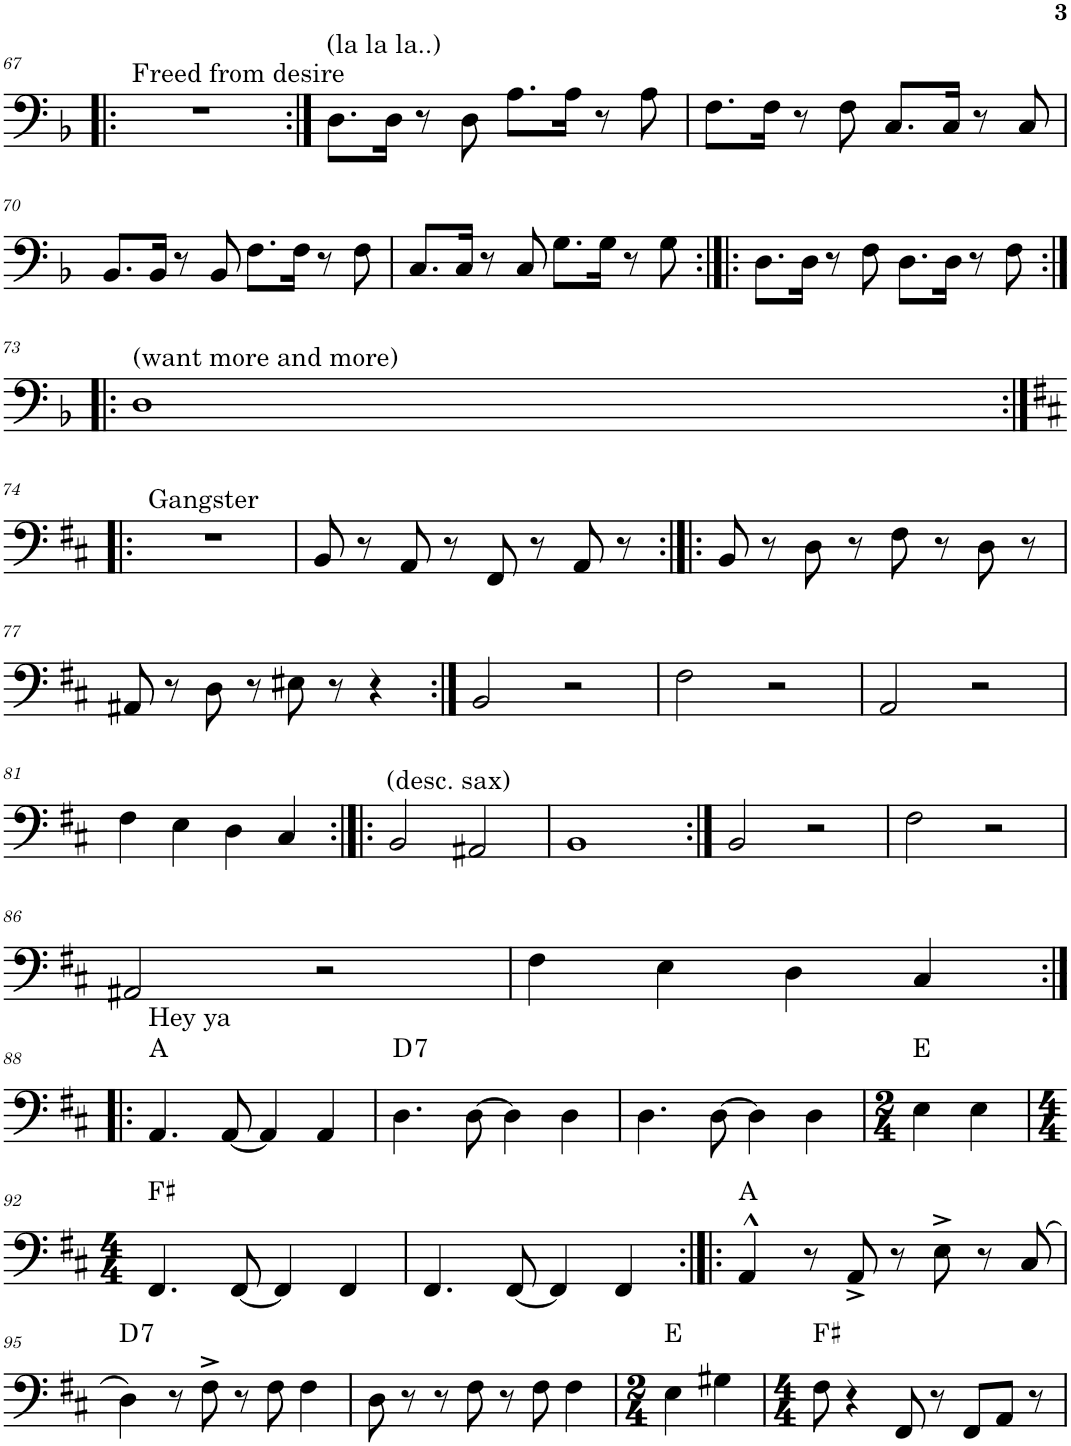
**kern	**harte
*part1	*part1
*staff1	*
*I"Euphonium	*
*I'Euph.	*
!!LO:PB:g=z
*clefF4	*
*k[b-]	*
*M4/4	*
=67!|:	=67!|:
!LO:TX:a:t=Freed from desire	!
1r	.
=68:|!	=68:|!
!LO:TX:a:t=(la la la..)	!
8.D\L	.
16D\Jk	.
8r	.
8D\	.
8.A\L	.
16A\Jk	.
8r	.
8A\	.
=69	=69
8.F\L	.
16F\Jk	.
8r	.
8F\	.
8.C/L	.
16C/Jk	.
8r	.
8C/	.
!!LO:LB:g=z
=70	=70
8.BB-/L	.
16BB-/Jk	.
8r	.
8BB-/	.
8.F\L	.
16F\Jk	.
8r	.
8F\	.
=71	=71
8.C/L	.
16C/Jk	.
8r	.
8C/	.
8.G\L	.
16G\Jk	.
8r	.
8G\	.
=72:|!|:	=72:|!|:
8.D\L	.
16D\Jk	.
8r	.
8F\	.
8.D\L	.
16D\Jk	.
8r	.
8F\	.
!!LO:LB:g=z
=73:|!|:	=73:|!|:
!LO:TX:a:t=(want more and more)	!
1D	.
!!LO:LB:g=z
=74:|!|:	=74:|!|:
*k[f#c#]	*
!LO:TX:a:t=Gangster	!
1r	.
=75	=75
8BB/	.
8r	.
8AA/	.
8r	.
8FF#/	.
8r	.
8AA/	.
8r	.
=76:|!|:	=76:|!|:
8BB/	.
8r	.
8D\	.
8r	.
8F#\	.
8r	.
8D\	.
8r	.
!!LO:LB:g=z
=77	=77
8AA#X/	.
8r	.
8D\	.
8r	.
8E#X\	.
8r	.
4r	.
=78:|!	=78:|!
2BB/	.
2r	.
=79	=79
2F#\	.
2r	.
=80	=80
2AA/	.
2r	.
!!LO:LB:g=z
=81	=81
4F#\	.
4E\	.
4D\	.
4C#/	.
=82:|!|:	=82:|!|:
!LO:TX:a:t=(desc. sax)	!
2BB/	.
2AA#X/	.
=83	=83
1BB	.
=84:|!	=84:|!
2BB/	.
2r	.
=85	=85
2F#\	.
2r	.
!!LO:LB:g=z
=86	=86
2AA#X/	.
2r	.
=87	=87
4F#\	.
4E\	.
4D\	.
4C#/	.
!!LO:LB:g=z
=88:|!|:	=88:|!|:
*k[f#c#]	*
!LO:TX:a:t=Hey ya	!
4.AA/	A:maj
[8AA/	.
4AA/]	.
4AA/	.
=89	=89
!	!LO:H:kt=7
4.D\	D:7
[8D\	.
4D\]	.
4D\	.
=90	=90
4.D\	.
[8D\	.
4D\]	.
4D\	.
=91	=91
*M2/4	*
4E\	E:maj
4E\	.
!!LO:LB:g=z
=92	=92
*M4/4	*
4.FF#/	F#:maj
[8FF#/	.
4FF#/]	.
4FF#/	.
=93	=93
4.FF#/	.
[8FF#/	.
4FF#/]	.
4FF#/	.
=94:|!|:	=94:|!|:
4AA^^/	A:maj
8r	.
8AA^/	.
8r	.
8E^\	.
8r	.
(8C#/	.
!!LO:LB:g=z
=95	=95
!	!LO:H:kt=7
4D\)	D:7
8r	.
8F#^\	.
8r	.
8F#\	.
4F#\	.
=96	=96
8D\	.
8r	.
8r	.
8F#\	.
8r	.
8F#\	.
4F#\	.
=97	=97
*M2/4	*
4E\	E:maj
4G#X\	.
=98	=98
*M4/4	*
8F#\	F#:maj
4r	.
8FF#/	.
8r	.
8FF#/L	.
8AA/J	.
8r	.
=	=
*-	*-
